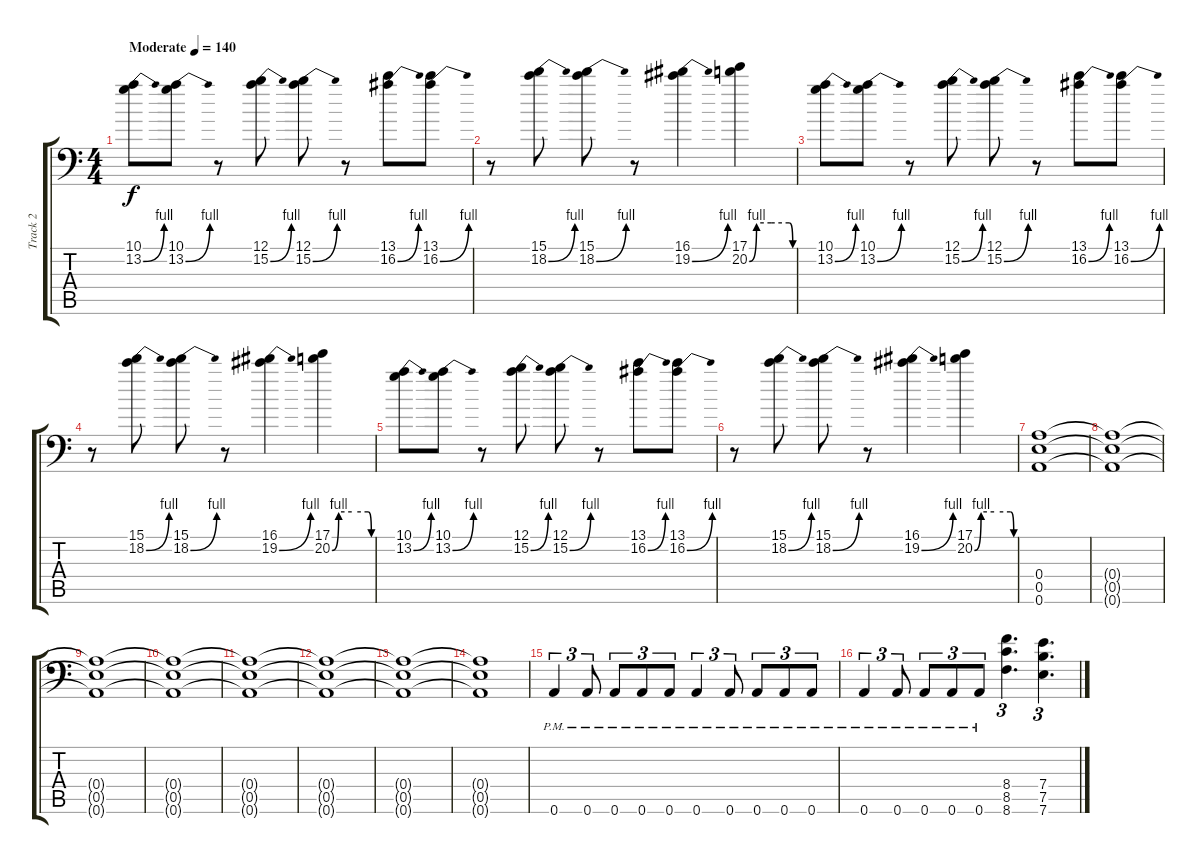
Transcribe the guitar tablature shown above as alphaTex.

\track ("Track 2" "Track 2") {instrument distortionguitar}
\staff {score tabs}
\tuning (B3 Gb3 D3 A2 E2 A1) {hide}
\ts (4 4)
\tempo (140 "Moderate")
\clef f4
\ks c
(10.1 13.2{be (bend 0 0 60 4)}).8{dy f instrument distortionguitar} (10.1 13.2{be (bend 0 0 60 4)}).8 r.8 (12.1 15.2{be (bend 0 0 60 4)}).8 (12.1 15.2{be (bend 0 0 60 4)}).8 r.8 (13.1 16.2{be (bend 0 0 60 4)}).8 (13.1 16.2{be (bend 0 0 60 4)}).8 |
r.8 (15.1 18.2{be (bend 0 0 60 4)}).8 (15.1 18.2{be (bend 0 0 60 4)}).8 r.8 (16.1 19.2{be (bend 0 0 60 4)}).4 (17.1 20.2{be (custom 0 0 10 4 30 4 55 4 60 0)}).4 |
(10.1 13.2{be (bend 0 0 60 4)}).8 (10.1 13.2{be (bend 0 0 60 4)}).8 r.8 (12.1 15.2{be (bend 0 0 60 4)}).8 (12.1 15.2{be (bend 0 0 60 4)}).8 r.8 (13.1 16.2{be (bend 0 0 60 4)}).8 (13.1 16.2{be (bend 0 0 60 4)}).8 |
r.8 (15.1 18.2{be (bend 0 0 60 4)}).8 (15.1 18.2{be (bend 0 0 60 4)}).8 r.8 (16.1 19.2{be (bend 0 0 60 4)}).4 (17.1 20.2{be (custom 0 0 10 4 30 4 55 4 60 0)}).4 |
(10.1 13.2{be (bend 0 0 60 4)}).8 (10.1 13.2{be (bend 0 0 60 4)}).8 r.8 (12.1 15.2{be (bend 0 0 60 4)}).8 (12.1 15.2{be (bend 0 0 60 4)}).8 r.8 (13.1 16.2{be (bend 0 0 60 4)}).8 (13.1 16.2{be (bend 0 0 60 4)}).8 |
r.8 (15.1 18.2{be (bend 0 0 60 4)}).8 (15.1 18.2{be (bend 0 0 60 4)}).8 r.8 (16.1 19.2{be (bend 0 0 60 4)}).4 (17.1 20.2{be (custom 0 0 10 4 30 4 55 4 60 0)}).4 |
(0.4 0.5 0.6).1 |
(0.4{t} 0.5{t} 0.6{t}).1 |
(0.4{t} 0.5{t} 0.6{t}).1 |
(0.4{t} 0.5{t} 0.6{t}).1 |
(0.4{t} 0.5{t} 0.6{t}).1 |
(0.4{t} 0.5{t} 0.6{t}).1 |
(0.4{t} 0.5{t} 0.6{t}).1 |
(0.4{t} 0.5{t} 0.6{t}).1 |
0.6{pm}.4{tu (3 2)} 0.6{pm}.8{tu (3 2)} 0.6{pm}.8{tu (3 2)} 0.6{pm}.8{tu (3 2)} 0.6{pm}.8{tu (3 2)} 0.6{pm}.4{tu (3 2)} 0.6{pm}.8{tu (3 2)} 0.6{pm}.8{tu (3 2)} 0.6{pm}.8{tu (3 2)} 0.6{pm}.8{tu (3 2)} |
0.6{pm}.4{tu (3 2)} 0.6{pm}.8{tu (3 2)} 0.6{pm}.8{tu (3 2)} 0.6{pm}.8{tu (3 2)} 0.6{pm}.8{tu (3 2)} (8.4 8.5 8.6).4{d tu (3 2)} (7.4 7.5 7.6).4{d tu (3 2)}
